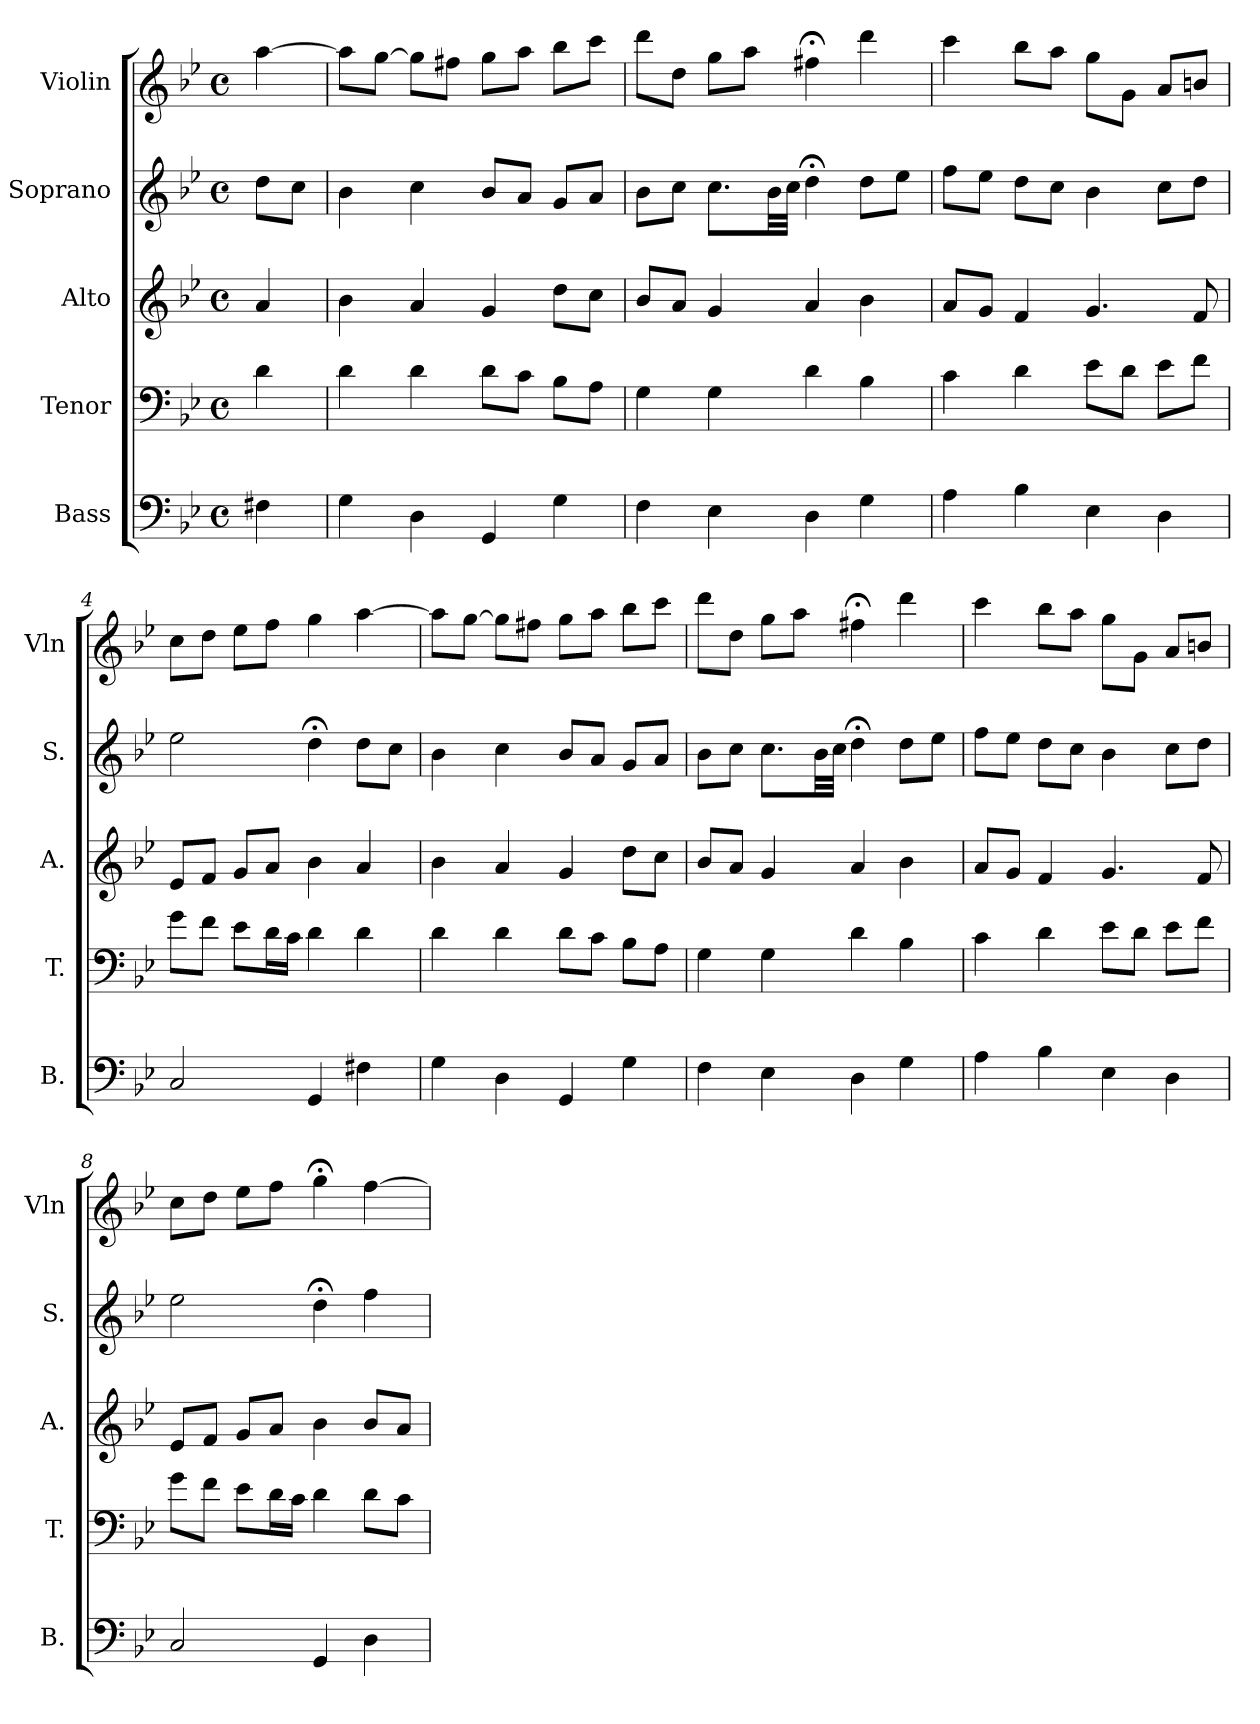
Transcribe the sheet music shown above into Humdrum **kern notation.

**kern	**kern	**kern	**kern	**kern
*part5	*part4	*part3	*part2	*part1
*staff5	*staff4	*staff3	*staff2	*staff1
*I"Bass	*I"Tenor	*I"Alto	*I"Soprano	*I"Violin
*I'B.	*I'T.	*I'A.	*I'S.	*I'Vln
*clefF4	*clefF4	*clefG2	*clefG2	*clefG2
*k[b-e-]	*k[b-e-]	*k[b-e-]	*k[b-e-]	*k[b-e-]
*g:	*g:	*g:	*g:	*g:
*M4/4	*M4/4	*M4/4	*M4/4	*M4/4
*met(c)	*met(c)	*met(c)	*met(c)	*met(c)
=	=	=	=	=
4F#X\	4d\	4a/	8dd\L	[4aa\
.	.	.	8cc\J	.
=1	=1	=1	=1	=1
4G\	4d\	4b-\	4b-\	8aa\L]
.	.	.	.	[8gg\J
4D\	4d\	4a/	4cc\	8gg\L]
.	.	.	.	8ff#X\J
4GG/	8d\L	4g/	8b-/L	8gg\L
.	8c\J	.	8a/J	8aa\J
4G\	8B-\L	8dd\L	8g/L	8bb-\L
.	8A\J	8cc\J	8a/J	8ccc\J
=2	=2	=2	=2	=2
4F\	4G\	8b-/L	8b-\L	8ddd\L
.	.	8a/J	8cc\J	8dd\J
4E-\	4G\	4g/	8.cc\L	8gg\L
.	.	.	.	8aa\J
.	.	.	32b-\LL	.
.	.	.	32cc\JJJ	.
4D\	4d\	4a/	4dd;<\	4ff#X;<\
4G\	4B-\	4b-\	8dd\L	4ddd\
.	.	.	8ee-\J	.
=3	=3	=3	=3	=3
4A\	4c\	8a/L	8ff\L	4ccc\
.	.	8g/J	8ee-\J	.
4B-\	4d\	4f/	8dd\L	8bb-\L
.	.	.	8cc\J	8aa\J
4E-\	8e-\L	4.g/	4b-\	8gg\L
.	8d\J	.	.	8g\J
4D\	8e-\L	.	8cc\L	8a/L
.	8f\J	8f/	8dd\J	8bn/J
!!LO:LB:g=z
=4	=4	=4	=4	=4
2C/	8g\L	8e-/L	2ee-\	8cc\L
.	8f\J	8f/J	.	8dd\J
.	8e-\L	8g/L	.	8ee-\L
.	16d\L	8a/J	.	8ff\J
.	16c\JJ	.	.	.
4GG/	4d\	4b-\	4dd;<\	4gg\
4F#X\	4d\	4a/	8dd\L	[4aa\
.	.	.	8cc\J	.
=5	=5	=5	=5	=5
4G\	4d\	4b-\	4b-\	8aa\L]
.	.	.	.	[8gg\J
4D\	4d\	4a/	4cc\	8gg\L]
.	.	.	.	8ff#X\J
4GG/	8d\L	4g/	8b-/L	8gg\L
.	8c\J	.	8a/J	8aa\J
4G\	8B-\L	8dd\L	8g/L	8bb-\L
.	8A\J	8cc\J	8a/J	8ccc\J
=6	=6	=6	=6	=6
4F\	4G\	8b-/L	8b-\L	8ddd\L
.	.	8a/J	8cc\J	8dd\J
4E-\	4G\	4g/	8.cc\L	8gg\L
.	.	.	.	8aa\J
.	.	.	32b-\LL	.
.	.	.	32cc\JJJ	.
4D\	4d\	4a/	4dd;<\	4ff#X;<\
4G\	4B-\	4b-\	8dd\L	4ddd\
.	.	.	8ee-\J	.
=7	=7	=7	=7	=7
4A\	4c\	8a/L	8ff\L	4ccc\
.	.	8g/J	8ee-\J	.
4B-\	4d\	4f/	8dd\L	8bb-\L
.	.	.	8cc\J	8aa\J
4E-\	8e-\L	4.g/	4b-\	8gg\L
.	8d\J	.	.	8g\J
4D\	8e-\L	.	8cc\L	8a/L
.	8f\J	8f/	8dd\J	8bn/J
!!LO:LB:g=z
=8	=8	=8	=8	=8
2C/	8g\L	8e-/L	2ee-\	8cc\L
.	8f\J	8f/J	.	8dd\J
.	8e-\L	8g/L	.	8ee-\L
.	16d\L	8a/J	.	8ff\J
.	16c\JJ	.	.	.
4GG/	4d\	4b-\	4dd;<\	4gg;<\
4D\	8d\L	8b-/L	4ff\	[4ff\
.	8c\J	8a/J	.	.
=	=	=	=	=
*-	*-	*-	*-	*-
